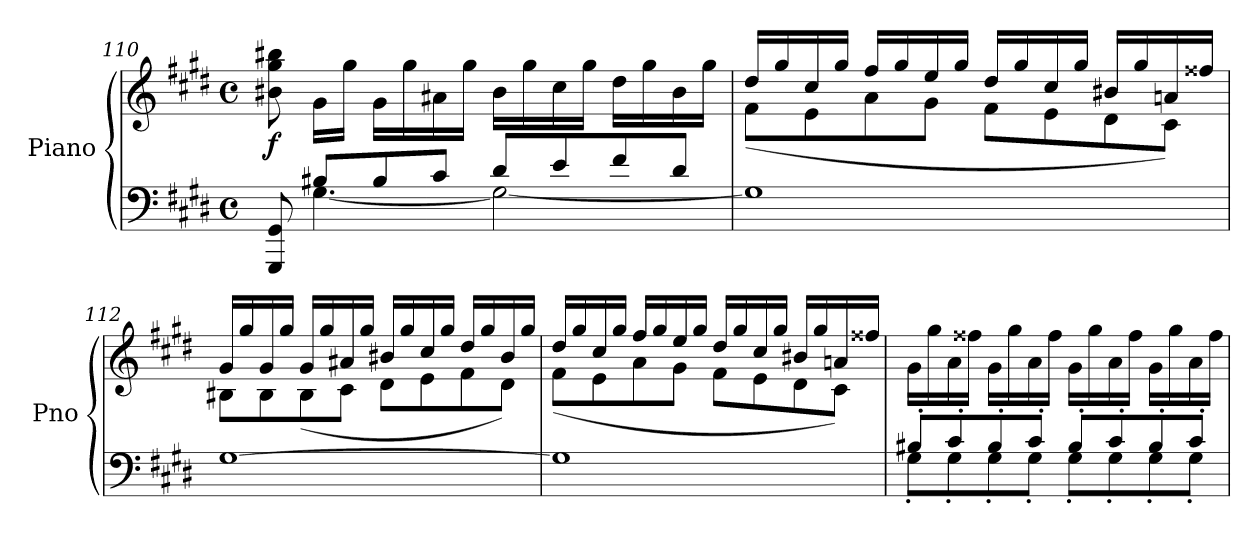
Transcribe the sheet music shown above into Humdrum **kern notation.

**kern	**kern	**dynam
*part1	*part1	*part1
*staff2	*staff1	*staff1/2
*I"Piano	*	*
*I'Pno	*	*
!!LO:PB:g=z
*clefF4	*clefG2	*
*k[f#c#g#d#]	*k[f#c#g#d#]	*
*M4/4	*M4/4	*
*met(c)	*met(c)	*
=110	=110	=110
*^	*	*
!	!	!	!LO:DY:b
8GGG#/ 8GG#/	8ryy	8b#X\ 8gg#\ 8bb#X\	f
8B#X/L	[4.G#\	16g#\LL	.
.	.	16gg#\JJ	.
8B#/	.	16g#\LL	.
.	.	16gg#\	.
8c#/J	.	16a#X\	.
.	.	16gg#\JJ	.
8d#/L	2G#\_	16b#\LL	.
.	.	16gg#\	.
8e/	.	16cc#\	.
.	.	16gg#\JJ	.
8f#/	.	16dd#\LL	.
.	.	16gg#\	.
8d#/J	.	16b#\	.
.	.	16gg#\JJ	.
*v	*v	*	*
=111	=111	=111
*	*^	*
1G#]	16dd#/LL	(8f#\L	.
.	16gg#/	.	.
.	16cc#/	8e\	.
.	16gg#/JJ	.	.
.	16ff#/LL	8a\	.
.	16gg#/	.	.
.	16ee/	8g#\J	.
.	16gg#/JJ	.	.
.	16dd#/LL	8f#\L	.
.	16gg#/	.	.
.	16cc#/	8e\	.
.	16gg#/JJ	.	.
.	16b#X/LL	8d#\	.
.	16gg#/	.	.
.	16an/	8c#\J)	.
.	16ff##X/JJ	.	.
=112	=112	=112	=112
[1G#	16g#/LL	8B#X\L	.
.	16gg#/	.	.
.	16g#/	8B#\	.
.	16gg#/JJ	.	.
.	16g#/LL	(8B#\	.
.	16gg#/	.	.
.	16a#X/	8c#\J	.
.	16gg#/JJ	.	.
.	16b#X/LL	8d#\L	.
.	16gg#/	.	.
.	16cc#/	8e\	.
.	16gg#/JJ	.	.
.	16dd#/LL	8f#\	.
.	16gg#/	.	.
.	16b#/	8d#\J)	.
.	16gg#/JJ	.	.
!!LO:LB:g=z	!!
=113	=113	=113	=113
1G#]	16dd#/LL	(8f#\L	.
.	16gg#/	.	.
.	16cc#/	8e\	.
.	16gg#/JJ	.	.
.	16ff#/LL	8a\	.
.	16gg#/	.	.
.	16ee/	8g#\J	.
.	16gg#/JJ	.	.
.	16dd#/LL	8f#\L	.
.	16gg#/	.	.
.	16cc#/	8e\	.
.	16gg#/JJ	.	.
.	16b#X/LL	8d#\	.
.	16gg#/	.	.
.	16an/	8c#\J)	.
.	16ff##X/JJ	.	.
*	*v	*v	*
=114	=114	=114
*^	*	*
8B#X'/L	8G#'\L	16g#\LL	.
.	.	16gg#\	.
8c#'/	8G#'\	16a\	.
.	.	16ff##X\JJ	.
8B#'/	8G#'\	16g#\LL	.
.	.	16gg#\	.
8c#'/J	8G#'\J	16a\	.
.	.	16ff##\JJ	.
8B#'/L	8G#'\L	16g#\LL	.
.	.	16gg#\	.
8c#'/	8G#'\	16a\	.
.	.	16ff##\JJ	.
8B#'/	8G#'\	16g#\LL	.
.	.	16gg#\	.
8c#'/J	8G#'\J	16a\	.
.	.	16ff##\JJ	.
*v	*v	*	*
=	=	=
*-	*-	*-
